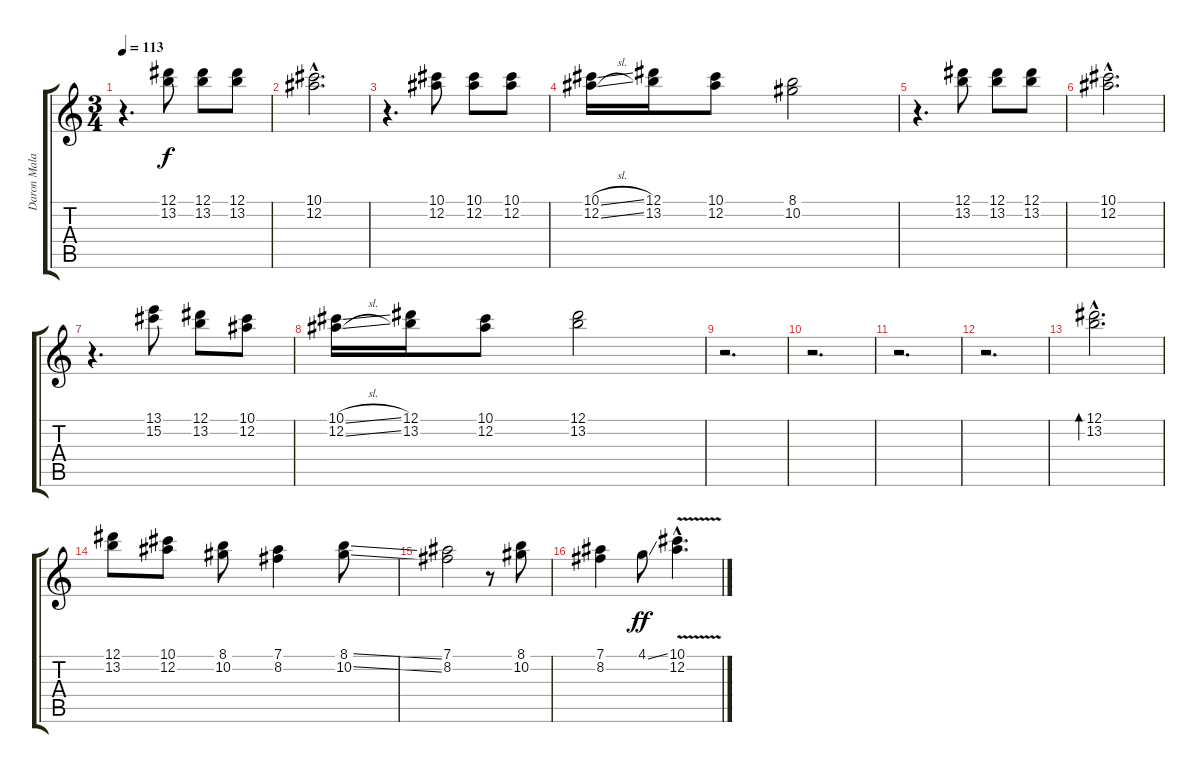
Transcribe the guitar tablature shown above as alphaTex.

\track ("Daron Malakian II" "Daron Mala") {instrument electricguitarclean}
\staff {score tabs}
\tuning (Eb4 Bb3 Gb3 Db3 Ab2 Eb2) {hide}
\ts (3 4)
\tempo 113
\clef g2
\ks c
r.4{d dy f} (12.1 13.2).8{volume 12} (12.1 13.2).8 (12.1 13.2).8 |
(10.1{hac} 12.2{hac}).2{d} |
r.4{d} (10.1 12.2).8 (10.1 12.2).8 (10.1 12.2).8 |
(10.1{sl} 12.2{sl}).16 (12.1 13.2).16 (10.1 12.2).8 (8.1 10.2).2 |
r.4{d} (12.1 13.2).8 (12.1 13.2).8 (12.1 13.2).8 |
(10.1{hac} 12.2{hac}).2{d} |
r.4{d} (13.1 15.2).8 (12.1 13.2).8 (10.1 12.2).8 |
(10.1{sl} 12.2{sl}).16 (12.1 13.2).16 (10.1 12.2).8 (12.1 13.2).2 |
r.2{d} |
r.2{d} |
r.2{d} |
r.2{d} |
(12.1{hac} 13.2{hac}).2{d bd 240 volume 16} |
(12.1 13.2).8 (10.1 12.2).8 (8.1 10.2).8 (7.1 8.2).4 (8.1{ss} 10.2{ss}).8 |
(7.1 8.2).2 r.8 (8.1 10.2).8 |
(7.1 8.2).4 4.1{ss}.8{dy ff} (10.1{hac} 12.2{v hac}).4{d}
